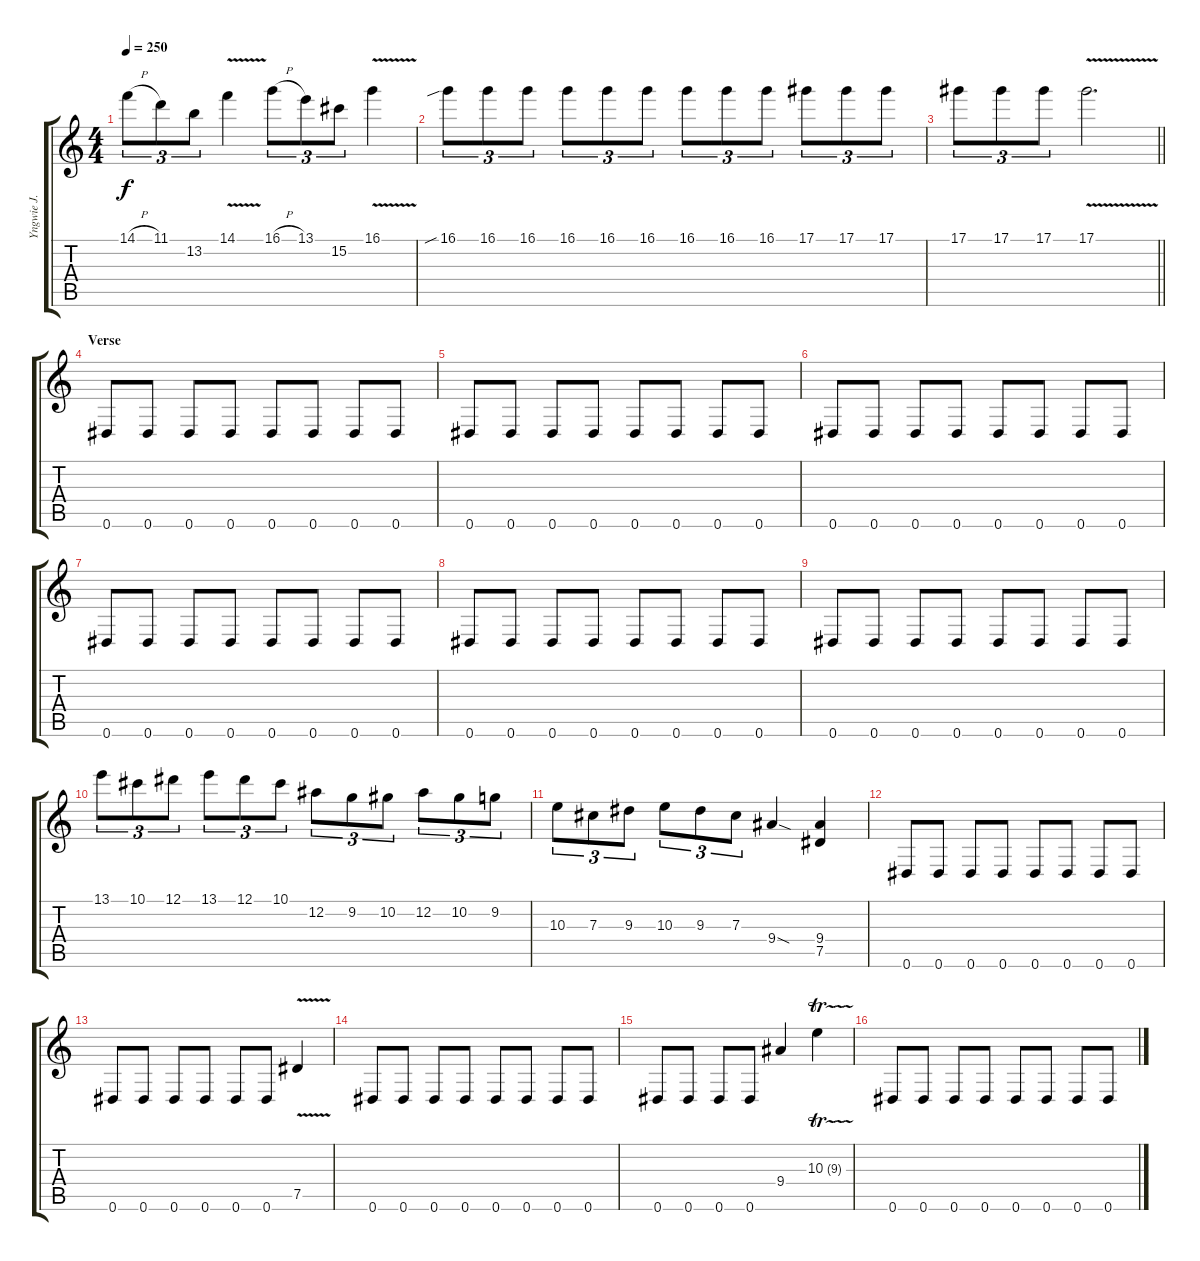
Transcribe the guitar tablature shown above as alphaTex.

\track ("Yngwie J. Malmsteen" "Yngwie J. ") {instrument distortionguitar}
\staff {score tabs}
\tuning (Eb4 Bb3 Gb3 Db3 Ab2 Eb2) {hide}
\ts (4 4)
\tempo 250
\clef g2
\ks c
14.1{h}.8{tu (3 2) dy f} 11.1.8{tu (3 2)} 13.2.8{tu (3 2)} 14.1{v}.4 16.1{h}.8{tu (3 2)} 13.1.8{tu (3 2)} 15.2.8{tu (3 2)} 16.1{v}.4 |
16.1{sib}.8{tu (3 2)} 16.1.8{tu (3 2)} 16.1.8{tu (3 2)} 16.1.8{tu (3 2)} 16.1.8{tu (3 2)} 16.1.8{tu (3 2)} 16.1.8{tu (3 2)} 16.1.8{tu (3 2)} 16.1.8{tu (3 2)} 17.1.8{tu (3 2)} 17.1.8{tu (3 2)} 17.1.8{tu (3 2)} |
\barLineRight lightlight
17.1.8{tu (3 2)} 17.1.8{tu (3 2)} 17.1.8{tu (3 2)} 17.1{v}.2{d} |
\section ("" "Verse")
0.6.8 0.6.8 0.6.8 0.6.8 0.6.8 0.6.8 0.6.8 0.6.8 |
0.6.8 0.6.8 0.6.8 0.6.8 0.6.8 0.6.8 0.6.8 0.6.8 |
0.6.8 0.6.8 0.6.8 0.6.8 0.6.8 0.6.8 0.6.8 0.6.8 |
0.6.8 0.6.8 0.6.8 0.6.8 0.6.8 0.6.8 0.6.8 0.6.8 |
0.6.8 0.6.8 0.6.8 0.6.8 0.6.8 0.6.8 0.6.8 0.6.8 |
0.6.8 0.6.8 0.6.8 0.6.8 0.6.8 0.6.8 0.6.8 0.6.8 |
13.1.8{tu (3 2)} 10.1.8{tu (3 2)} 12.1.8{tu (3 2)} 13.1.8{tu (3 2)} 12.1.8{tu (3 2)} 10.1.8{tu (3 2)} 12.2.8{tu (3 2)} 9.2.8{tu (3 2)} 10.2.8{tu (3 2)} 12.2.8{tu (3 2)} 10.2.8{tu (3 2)} 9.2.8{tu (3 2)} |
10.3.8{tu (3 2)} 7.3.8{tu (3 2)} 9.3.8{tu (3 2)} 10.3.8{tu (3 2)} 9.3.8{tu (3 2)} 7.3.8{tu (3 2)} 9.4{sod}.4 (9.4 7.5).4 |
0.6.8 0.6.8 0.6.8 0.6.8 0.6.8 0.6.8 0.6.8 0.6.8 |
0.6.8 0.6.8 0.6.8 0.6.8 0.6.8 0.6.8 7.5{v}.4 |
0.6.8 0.6.8 0.6.8 0.6.8 0.6.8 0.6.8 0.6.8 0.6.8 |
0.6.8 0.6.8 0.6.8 0.6.8 9.4.4 10.3{tr (9 16)}.4 |
0.6.8 0.6.8 0.6.8 0.6.8 0.6.8 0.6.8 0.6.8 0.6.8
